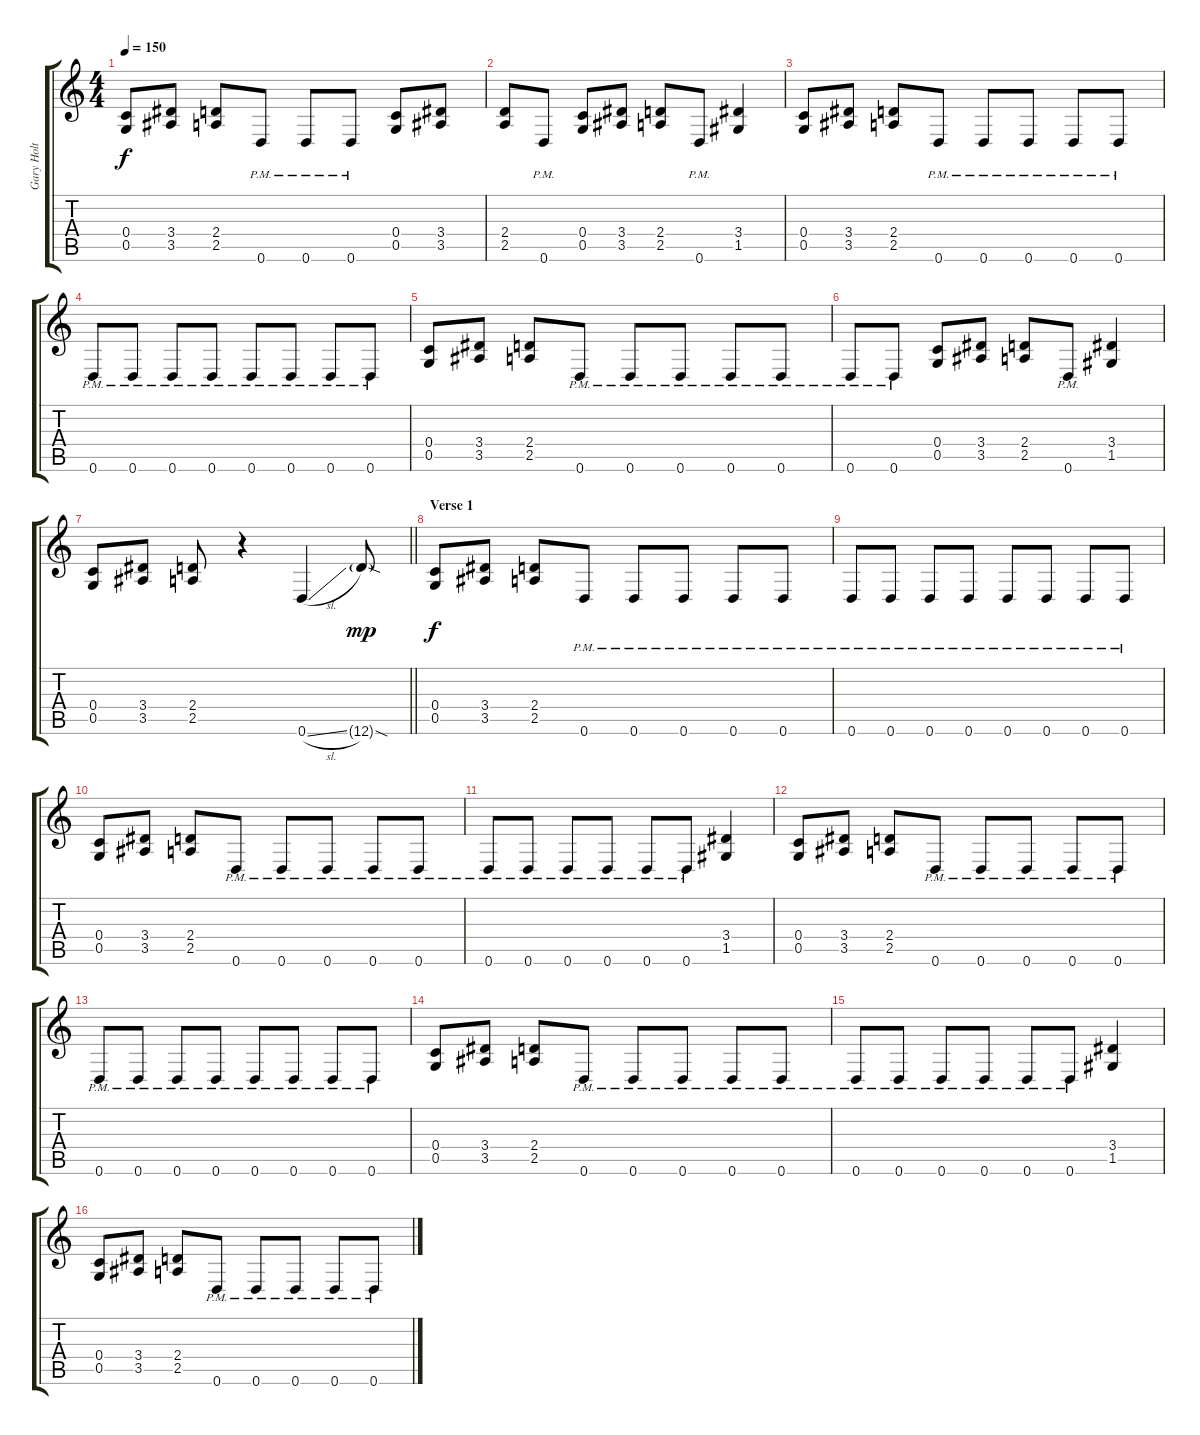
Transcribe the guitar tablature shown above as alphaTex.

\track ("Gary Holt" "Gary Holt") {instrument distortionguitar}
\staff {score tabs}
\tuning (D4 A3 F3 C3 G2 D2) {hide}
\ts (4 4)
\tempo 150
\clef g2
\ks c
(0.4 0.5).8{dy f} (3.4 3.5).8 (2.4 2.5).8 0.6{pm}.8 0.6{pm}.8 0.6{pm}.8 (0.4 0.5).8 (3.4 3.5).8 |
(2.4 2.5).8 0.6{pm}.8 (0.4 0.5).8 (3.4 3.5).8 (2.4 2.5).8 0.6{pm}.8 (3.4 1.5).4 |
(0.4 0.5).8 (3.4 3.5).8 (2.4 2.5).8 0.6{pm}.8 0.6{pm}.8 0.6{pm}.8 0.6{pm}.8 0.6{pm}.8 |
0.6{pm}.8 0.6{pm}.8 0.6{pm}.8 0.6{pm}.8 0.6{pm}.8 0.6{pm}.8 0.6{pm}.8 0.6{pm}.8 |
(0.4 0.5).8 (3.4 3.5).8 (2.4 2.5).8 0.6{pm}.8 0.6{pm}.8 0.6{pm}.8 0.6{pm}.8 0.6{pm}.8 |
0.6{pm}.8 0.6{pm}.8 (0.4 0.5).8 (3.4 3.5).8 (2.4 2.5).8 0.6{pm}.8 (3.4 1.5).4 |
\barLineRight lightlight
(0.4 0.5).8 (3.4 3.5).8 (2.4 2.5).8 r.4 0.6{sl}.4 12.6{sod g}.8{dy mp} |
\section ("" "Verse 1")
(0.4 0.5).8{dy f} (3.4 3.5).8 (2.4 2.5).8 0.6{pm}.8 0.6{pm}.8 0.6{pm}.8 0.6{pm}.8 0.6{pm}.8 |
0.6{pm}.8 0.6{pm}.8 0.6{pm}.8 0.6{pm}.8 0.6{pm}.8 0.6{pm}.8 0.6{pm}.8 0.6{pm}.8 |
(0.4 0.5).8 (3.4 3.5).8 (2.4 2.5).8 0.6{pm}.8 0.6{pm}.8 0.6{pm}.8 0.6{pm}.8 0.6{pm}.8 |
0.6{pm}.8 0.6{pm}.8 0.6{pm}.8 0.6{pm}.8 0.6{pm}.8 0.6{pm}.8 (3.4 1.5).4 |
(0.4 0.5).8 (3.4 3.5).8 (2.4 2.5).8 0.6{pm}.8 0.6{pm}.8 0.6{pm}.8 0.6{pm}.8 0.6{pm}.8 |
0.6{pm}.8 0.6{pm}.8 0.6{pm}.8 0.6{pm}.8 0.6{pm}.8 0.6{pm}.8 0.6{pm}.8 0.6{pm}.8 |
(0.4 0.5).8 (3.4 3.5).8 (2.4 2.5).8 0.6{pm}.8 0.6{pm}.8 0.6{pm}.8 0.6{pm}.8 0.6{pm}.8 |
0.6{pm}.8 0.6{pm}.8 0.6{pm}.8 0.6{pm}.8 0.6{pm}.8 0.6{pm}.8 (3.4 1.5).4 |
(0.4 0.5).8 (3.4 3.5).8 (2.4 2.5).8 0.6{pm}.8 0.6{pm}.8 0.6{pm}.8 0.6{pm}.8 0.6{pm}.8
